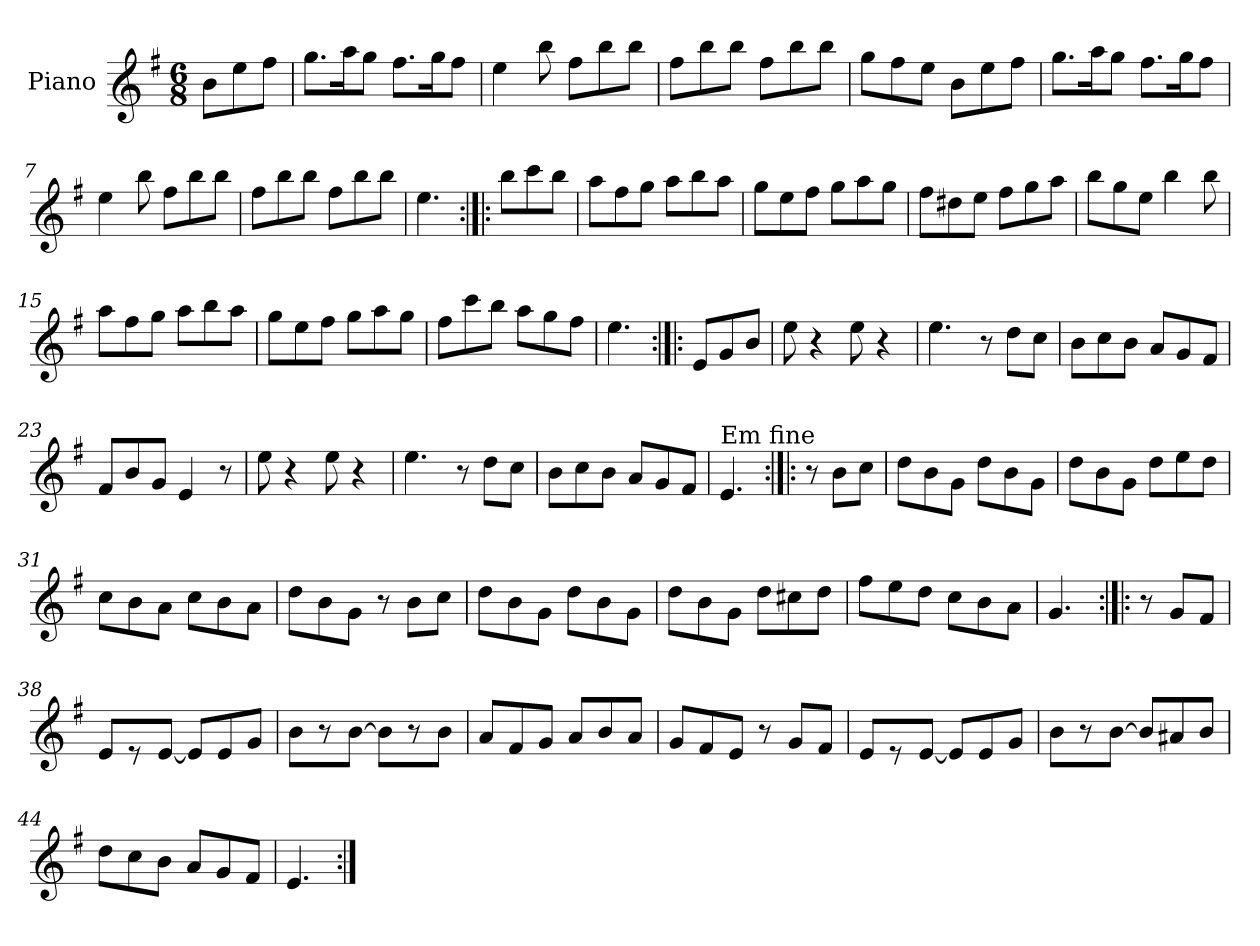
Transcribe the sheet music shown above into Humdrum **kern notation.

**kern
*part1
*staff1
*I"Piano
*I'Pno
*clefG2
*k[f#]
*e:
*M6/8
=1
8b\L
8ee\
8ff#\J
=2
8.gg\L
16aa\K
8gg\J
8.ff#\L
16gg\K
8ff#\J
=3
4ee\
8bb\
8ff#\L
8bb\
8bb\J
=4
8ff#\L
8bb\
8bb\J
8ff#\L
8bb\
8bb\J
=5
8gg\L
8ff#\
8ee\J
8b\L
8ee\
8ff#\J
=6
8.gg\L
16aa\K
8gg\J
8.ff#\L
16gg\K
8ff#\J
=7
4ee\
8bb\
8ff#\L
8bb\
8bb\J
!!LO:LB:g=z
=8
8ff#\L
8bb\
8bb\J
8ff#\L
8bb\
8bb\J
=9
4.ee\
=10:|!|:
8bb\L
8ccc\
8bb\J
=11
8aa\L
8ff#\
8gg\J
8aa\L
8bb\
8aa\J
=12
8gg\L
8ee\
8ff#\J
8gg\L
8aa\
8gg\J
=13
8ff#\L
8dd#X\
8ee\J
8ff#\L
8gg\
8aa\J
=14
8bb\L
8gg\
8ee\J
4bb\
8bb\
=15
8aa\L
8ff#\
8gg\J
8aa\L
8bb\
8aa\J
!!LO:LB:g=z
=16
8gg\L
8ee\
8ff#\J
8gg\L
8aa\
8gg\J
=17
8ff#\L
8ccc\
8bb\J
8aa\L
8gg\
8ff#\J
=18
4.ee\
=19:|!|:
8e/L
8g/
8b/J
=20
8ee\
4r
8ee\
4r
=21
4.ee\
8r
8dd\L
8cc\J
=22
8b\L
8cc\
8b\J
8a/L
8g/
8f#/J
=23
8f#/L
8b/
8g/J
4e/
8r
=24
8ee\
4r
8ee\
4r
!!LO:LB:g=z
=25
4.ee\
8r
8dd\L
8cc\J
=26
8b\L
8cc\
8b\J
8a/L
8g/
8f#/J
=27
!LO:TX:a:t=Em fine
4.e/
=28:|!|:
8r
8b\L
8cc\J
=29
8dd\L
8b\
8g\J
8dd\L
8b\
8g\J
=30
8dd\L
8b\
8g\J
8dd\L
8ee\
8dd\J
=31
8cc\L
8b\
8a\J
8cc\L
8b\
8a\J
=32
8dd\L
8b\
8g\J
8r
8b\L
8cc\J
!!LO:LB:g=z
=33
8dd\L
8b\
8g\J
8dd\L
8b\
8g\J
=34
8dd\L
8b\
8g\J
8dd\L
8cc#X\
8dd\J
=35
8ff#\L
8ee\
8dd\J
8cc\L
8b\
8a\J
=36
4.g/
=37:|!|:
8r
8g/L
8f#/J
=38
8e/L
8r
[8e/J
8e/L]
8e/
8g/J
=39
8b\L
8r
[8b\J
8b\L]
8r
8b\J
=40
8a/L
8f#/
8g/J
8a/L
8b/
8a/J
!!LO:LB:g=z
=41
8g/L
8f#/
8e/J
8r
8g/L
8f#/J
=42
8e/L
8r
[8e/J
8e/L]
8e/
8g/J
=43
8b\L
8r
[8b\J
8b/L]
8a#X/
8b/J
=44
8dd\L
8cc\
8b\J
8a/L
8g/
8f#/J
=45
4.e/
=:|!
*-
